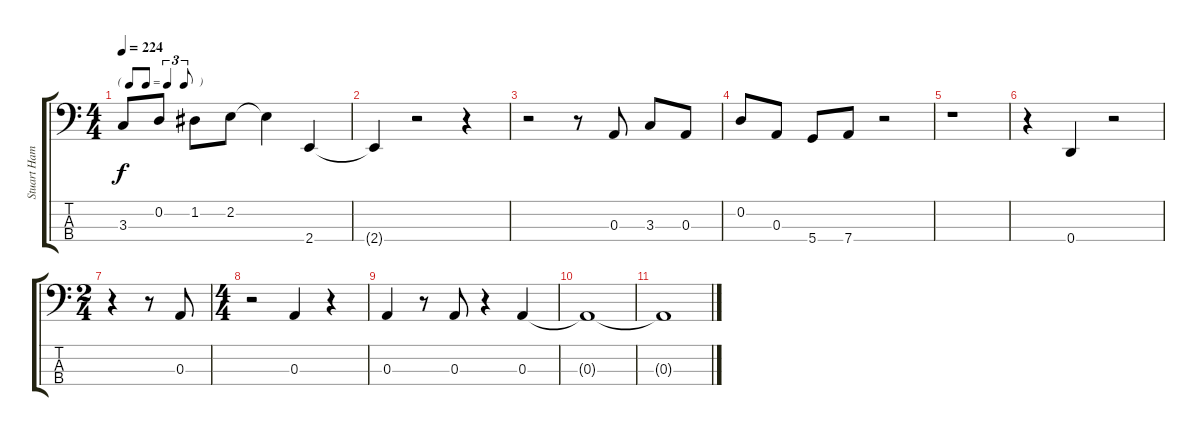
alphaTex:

\track ("Stuart Hamm" "Stuart Ham") {instrument electricbasspick}
\staff {score tabs}
\tuning (G2 D2 A1 D1) {hide}
\ts (4 4)
\tf triplet8th
\tempo 224
\clef f4
\ks c
3.3.8{dy f} 0.2.8 1.2.8 2.2.8 2.2{t}.4 2.4.4 |
2.4{t}.4 r.2 r.4 |
r.2 r.8 0.3.8 3.3.8 0.3.8 |
0.2.8 0.3.8 5.4.8 7.4.8 r.2 |
r.1 |
r.4 0.4.4 r.2 |
\ts (2 4)
r.4 r.8 0.3.8 |
\ts (4 4)
r.2 0.3.4 r.4 |
0.3.4 r.8 0.3.8 r.4 0.3.4 |
0.3{t}.1 |
0.3{t}.1
